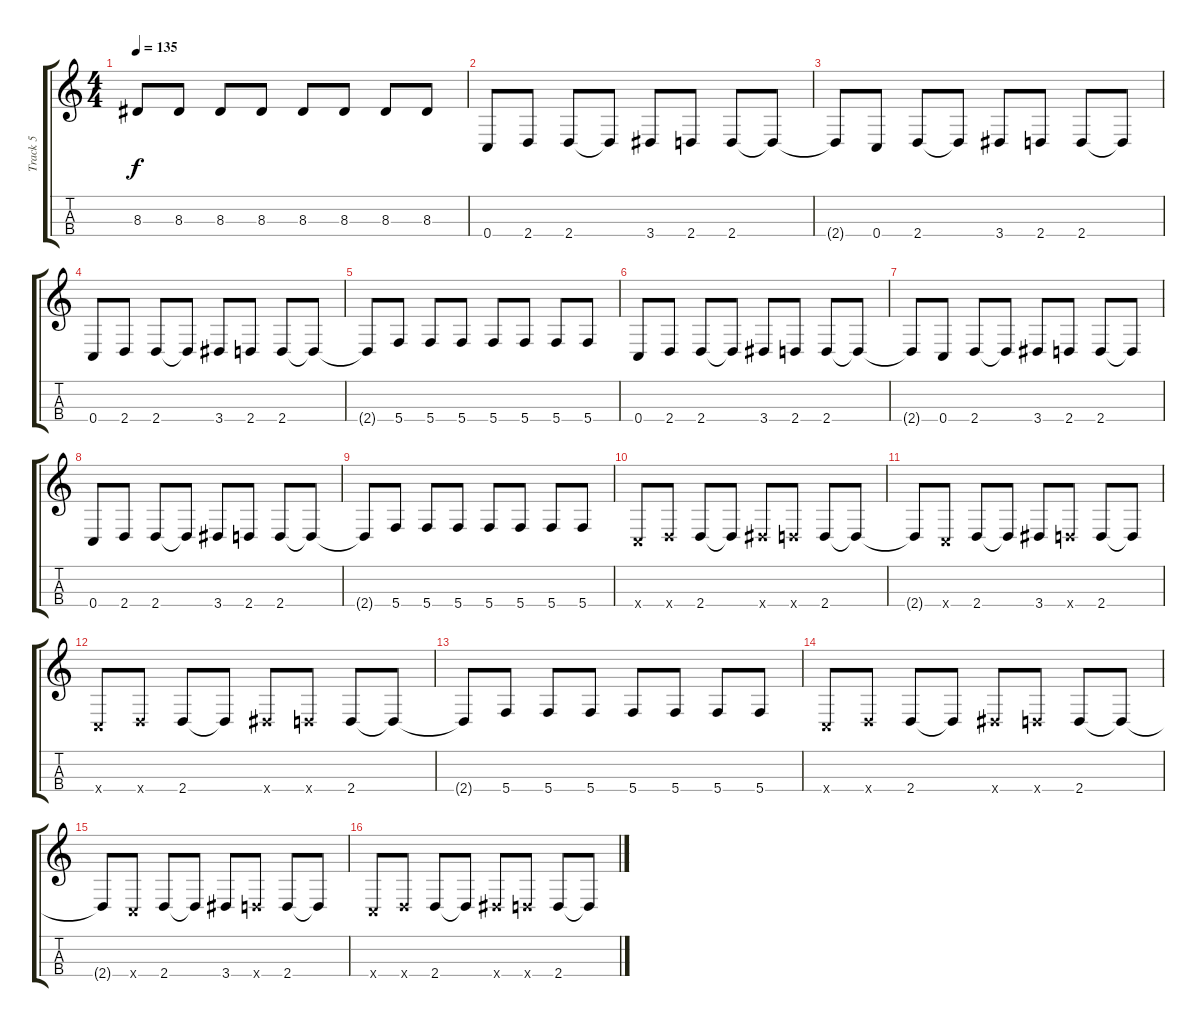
\track ("Track 5" "Track 5") {instrument electricbassfinger}
\staff {score tabs}
\tuning (F3 C3 G2 C2) {hide}
\ts (4 4)
\tempo 135
\clef g2
\ks c
8.3.8{dy f} 8.3.8 8.3.8 8.3.8 8.3.8 8.3.8 8.3.8 8.3.8 |
0.4.8 2.4.8 2.4.8 2.4{t}.8 3.4.8 2.4.8 2.4.8 2.4{t}.8 |
2.4{t}.8 0.4.8 2.4.8 2.4{t}.8 3.4.8 2.4.8 2.4.8 2.4{t}.8 |
0.4.8 2.4.8 2.4.8 2.4{t}.8 3.4.8 2.4.8 2.4.8 2.4{t}.8 |
2.4{t}.8 5.4.8 5.4.8 5.4.8 5.4.8 5.4.8 5.4.8 5.4.8 |
0.4.8 2.4.8 2.4.8 2.4{t}.8 3.4.8 2.4.8 2.4.8 2.4{t}.8 |
2.4{t}.8 0.4.8 2.4.8 2.4{t}.8 3.4.8 2.4.8 2.4.8 2.4{t}.8 |
0.4.8 2.4.8 2.4.8 2.4{t}.8 3.4.8 2.4.8 2.4.8 2.4{t}.8 |
2.4{t}.8 5.4.8 5.4.8 5.4.8 5.4.8 5.4.8 5.4.8 5.4.8 |
0.4{x}.8 2.4{x}.8 2.4.8 2.4{t}.8 3.4{x}.8 2.4{x}.8 2.4.8 2.4{t}.8 |
2.4{t}.8 0.4{x}.8 2.4.8 2.4{t}.8 3.4.8 2.4{x}.8 2.4.8 2.4{t}.8 |
0.4{x}.8 2.4{x}.8 2.4.8 2.4{t}.8 3.4{x}.8 2.4{x}.8 2.4.8 2.4{t}.8 |
2.4{t}.8 5.4.8 5.4.8 5.4.8 5.4.8 5.4.8 5.4.8 5.4.8 |
0.4{x}.8 2.4{x}.8 2.4.8 2.4{t}.8 3.4{x}.8 2.4{x}.8 2.4.8 2.4{t}.8 |
2.4{t}.8 0.4{x}.8 2.4.8 2.4{t}.8 3.4.8 2.4{x}.8 2.4.8 2.4{t}.8 |
0.4{x}.8 2.4{x}.8 2.4.8 2.4{t}.8 3.4{x}.8 2.4{x}.8 2.4.8 2.4{t}.8
